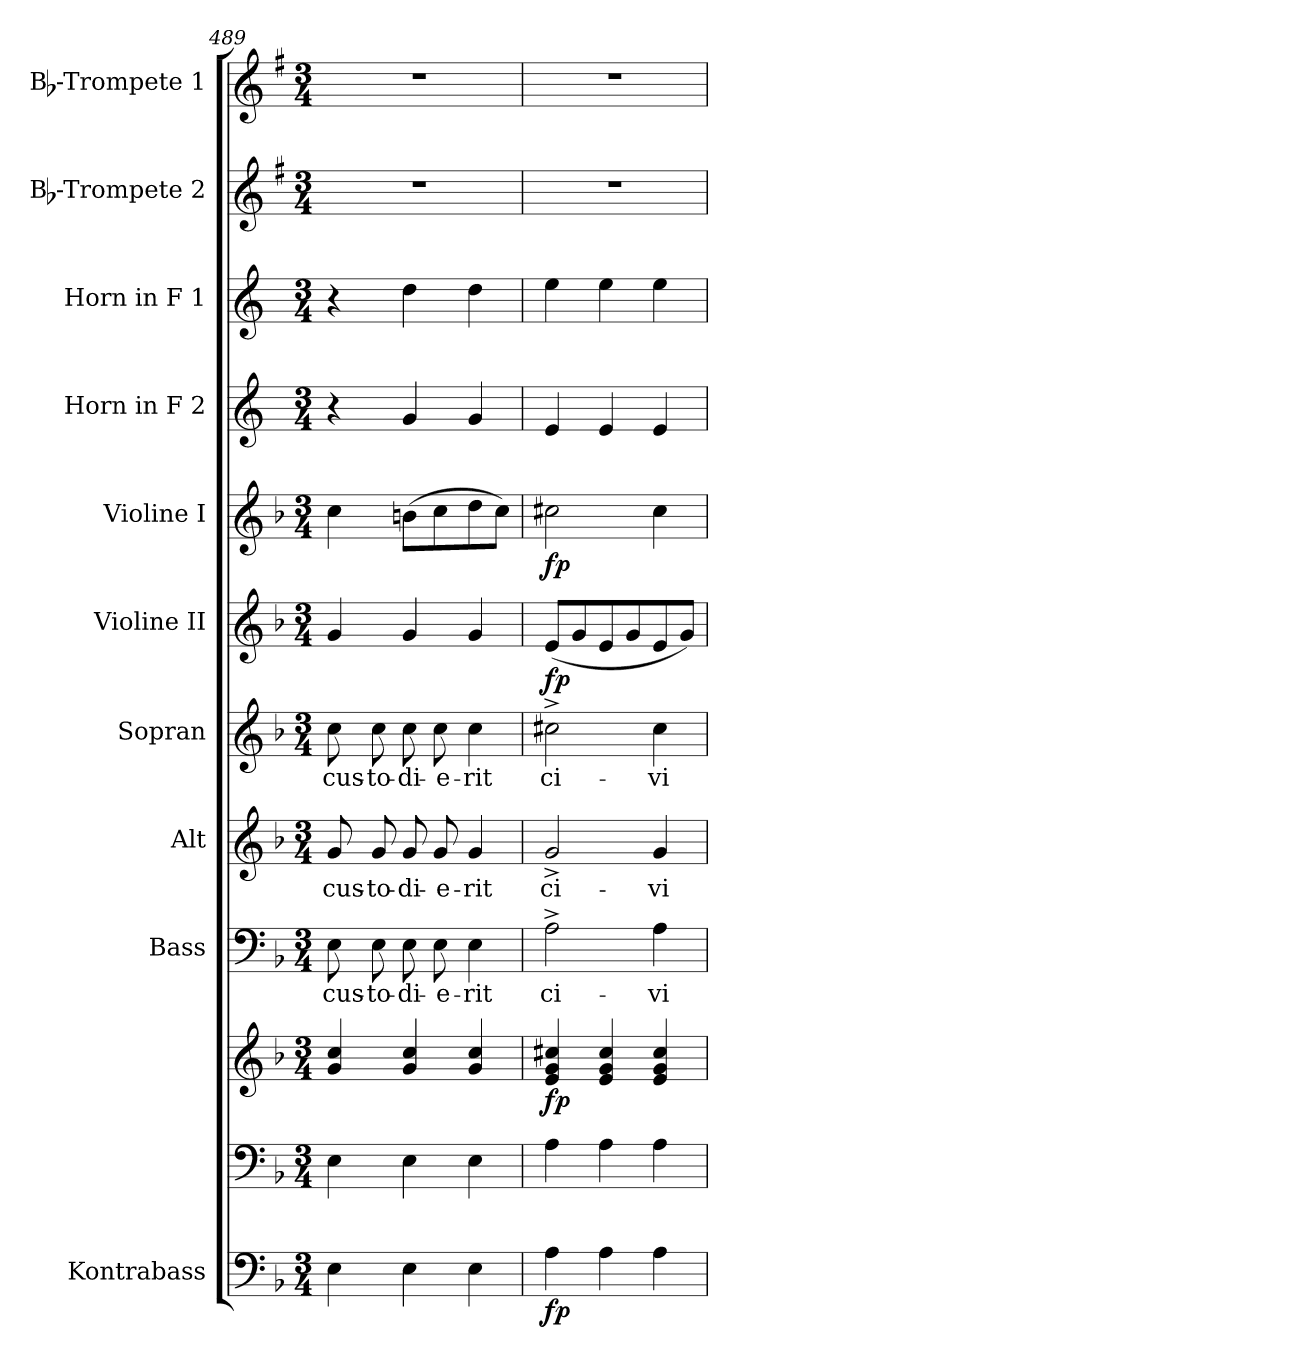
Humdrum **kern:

**kern	**dynam	**kern	**kern	**dynam	**kern	**text	**kern	**text	**kern	**text	**kern	**dynam	**kern	**dynam	**kern	**kern	**kern	**kern
*part11	*part11	*part10	*part10	*part10	*part9	*part9	*part8	*part8	*part7	*part7	*part6	*part6	*part5	*part5	*part4	*part3	*part2	*part1
*staff12	*staff12	*staff11	*staff10	*staff10/11	*staff9	*staff9	*staff8	*staff8	*staff7	*staff7	*staff6	*staff6	*staff5	*staff5	*staff4	*staff3	*staff2	*staff1
*I"Kontrabass	*	*	*	*	*I"Bass	*	*I"Alt	*	*I"Sopran	*	*I"Violine II	*	*I"Violine I	*	*I"Horn in F 2	*I"Horn in F 1	*I"Bb-Trompete 2	*I"Bb-Trompete 1
*I'Kb.	*	*	*	*	*I'B.	*	*I'A.	*	*I'S.	*	*I'Vl. II	*	*I'Vl. I	*	*	*	*I'Bb Trp. 2	*I'Bb Trp. 1
*clefF4	*	*clefF4	*clefG2	*	*clefF4	*	*clefG2	*	*clefG2	*	*clefG2	*	*clefG2	*	*clefG2	*clefG2	*clefG2	*clefG2
*ITrd7c12	*	*	*	*	*	*	*	*	*	*	*	*	*	*	*ITrd4c7	*ITrd4c7	*ITrd1c2	*ITrd1c2
*k[b-]	*	*k[b-]	*k[b-]	*	*k[b-]	*	*k[b-]	*	*k[b-]	*	*k[b-]	*	*k[b-]	*	*k[b-]	*k[b-]	*k[b-]	*k[b-]
*F:	*	*F:	*F:	*	*F:	*	*F:	*	*F:	*	*F:	*	*F:	*	*F:	*F:	*F:	*F:
*M3/4	*	*M3/4	*M3/4	*	*M3/4	*	*M3/4	*	*M3/4	*	*M3/4	*	*M3/4	*	*M3/4	*M3/4	*M3/4	*M3/4
=489	=489	=489	=489	=489	=489	=489	=489	=489	=489	=489	=489	=489	=489	=489	=489	=489	=489	=489
!	!	!	!	!	!	!LO:LY:b	!	!LO:LY:b	!	!LO:LY:b	!	!	!	!	!	!	!	!
4EE\	.	4E\	4g/ 4cc/	.	8E\	cus-	8g/	cus-	8cc\	cus-	4g/	.	4cc\	.	4r	4r	2.r	2.r
!	!	!	!	!	!	!LO:LY:b	!	!LO:LY:b	!	!LO:LY:b	!	!	!	!	!	!	!	!
.	.	.	.	.	8E\	-to-	8g/	-to-	8cc\	-to-	.	.	.	.	.	.	.	.
!	!	!	!	!	!	!LO:LY:b	!	!LO:LY:b	!	!LO:LY:b	!	!	!	!	!	!	!	!
4EE\	.	4E\	4g/ 4cc/	.	8E\	-di-	8g/	-di-	8cc\	-di-	4g/	.	(>8bn\L	.	4c/	4g\	.	.
!	!	!	!	!	!	!LO:LY:b	!	!LO:LY:b	!	!LO:LY:b	!	!	!	!	!	!	!	!
.	.	.	.	.	8E\	-e-	8g/	-e-	8cc\	-e-	.	.	8cc\	.	.	.	.	.
!	!	!	!	!	!	!LO:LY:b	!	!LO:LY:b	!	!LO:LY:b	!	!	!	!	!	!	!	!
4EE\	.	4E\	4g/ 4cc/	.	4E\	-rit	4g/	-rit	4cc\	-rit	4g/	.	8dd\	.	4c/	4g\	.	.
.	.	.	.	.	.	.	.	.	.	.	.	.	8cc\J)	.	.	.	.	.
=490	=490	=490	=490	=490	=490	=490	=490	=490	=490	=490	=490	=490	=490	=490	=490	=490	=490	=490
!	!LO:DY:b	!	!	!LO:DY:b	!	!LO:LY:b	!	!LO:LY:b	!	!LO:LY:b	!	!LO:DY:b	!	!LO:DY:b	!	!	!	!
4AA\	fp	4A\	4e/ 4g/ 4cc#X/	fp	2A^>\	ci-	2g^</	ci-	2cc#X^>\	ci-	(<8e/L	fp	2cc#X\	fp	4A/	4a\	2.r	2.r
.	.	.	.	.	.	.	.	.	.	.	8g/	.	.	.	.	.	.	.
4AA\	.	4A\	4e/ 4g/ 4cc#/	.	.	.	.	.	.	.	8e/	.	.	.	4A/	4a\	.	.
.	.	.	.	.	.	.	.	.	.	.	8g/	.	.	.	.	.	.	.
!	!	!	!	!	!	!LO:LY:b	!	!LO:LY:b	!	!LO:LY:b	!	!	!	!	!	!	!	!
4AA\	.	4A\	4e/ 4g/ 4cc#/	.	4A\	-vi-	4g/	-vi-	4cc#\	-vi-	8e/	.	4cc#\	.	4A/	4a\	.	.
.	.	.	.	.	.	.	.	.	.	.	8g/J)	.	.	.	.	.	.	.
=	=	=	=	=	=	=	=	=	=	=	=	=	=	=	=	=	=	=
*-	*-	*-	*-	*-	*-	*-	*-	*-	*-	*-	*-	*-	*-	*-	*-	*-	*-	*-
